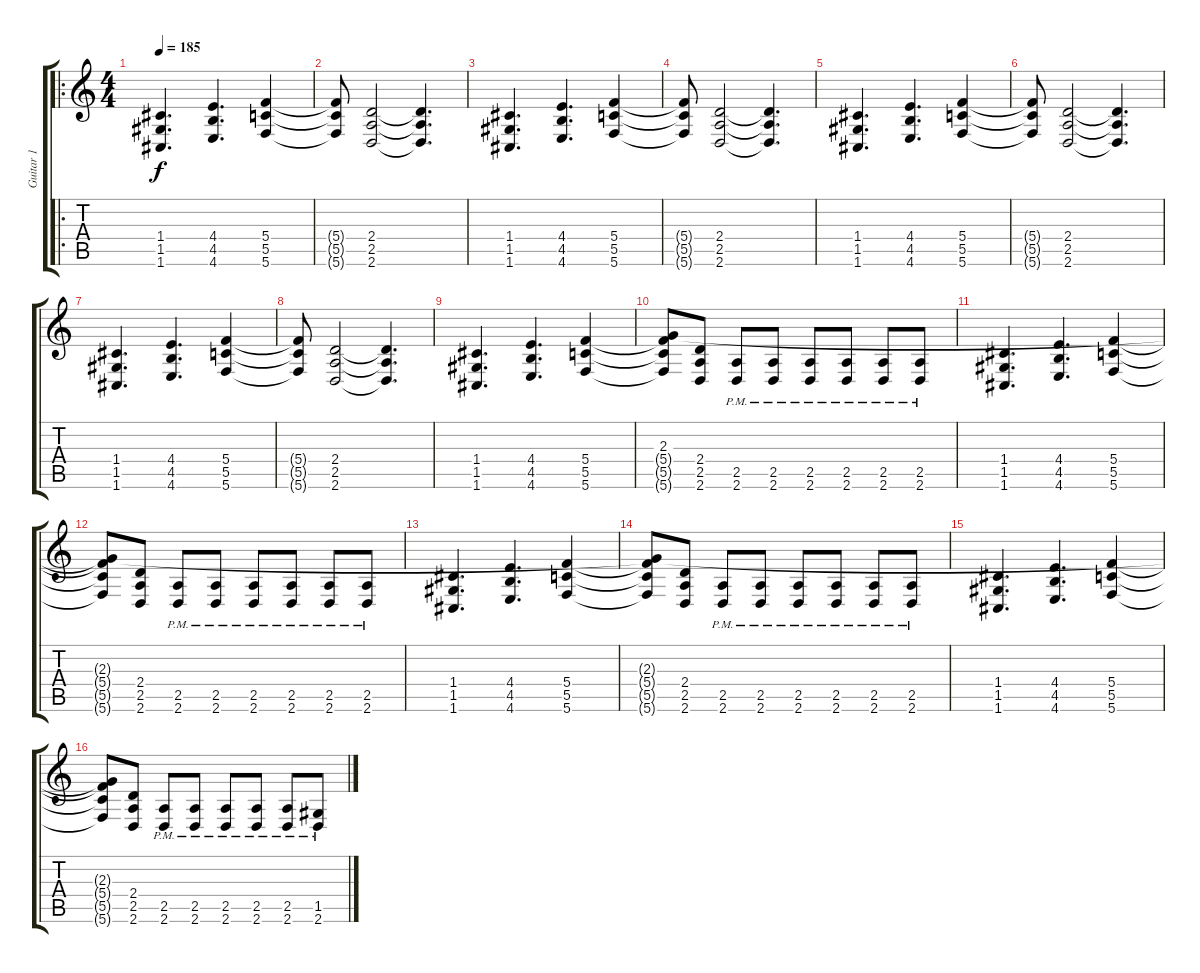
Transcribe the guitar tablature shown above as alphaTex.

\track ("Guitar 1" "Guitar 1") {instrument distortionguitar}
\staff {score tabs}
\tuning (D4 A3 F3 C3 G2 C2) {hide}
\ro
\ts (4 4)
\tempo 185
\clef g2
\ks c
(1.4 1.5 1.6).4{d dy f} (4.4 4.5 4.6).4{d} (5.4 5.5 5.6).4 |
(5.4{t} 5.5{t} 5.6{t}).8 (2.4 2.5 2.6).2 (2.4{t} 2.5{t} 2.6{t}).4{d} |
(1.4 1.5 1.6).4{d} (4.4 4.5 4.6).4{d} (5.4 5.5 5.6).4 |
(5.4{t} 5.5{t} 5.6{t}).8 (2.4 2.5 2.6).2 (2.4{t} 2.5{t} 2.6{t}).4{d} |
(1.4 1.5 1.6).4{d} (4.4 4.5 4.6).4{d} (5.4 5.5 5.6).4 |
(5.4{t} 5.5{t} 5.6{t}).8 (2.4 2.5 2.6).2 (2.4{t} 2.5{t} 2.6{t}).4{d} |
(1.4 1.5 1.6).4{d} (4.4 4.5 4.6).4{d} (5.4 5.5 5.6).4 |
(5.4{t} 5.5{t} 5.6{t}).8 (2.4 2.5 2.6).2 (2.4{t} 2.5{t} 2.6{t}).4{d} |
(1.4 1.5 1.6).4{d} (4.4 4.5 4.6).4{d} (5.4 5.5 5.6).4 |
(2.3 5.4{t} 5.5{t} 5.6{t}).8 (2.4 2.5 2.6).8 (2.5{pm} 2.6{pm}).8 (2.5{pm} 2.6{pm}).8 (2.5{pm} 2.6{pm}).8 (2.5{pm} 2.6{pm}).8 (2.5{pm} 2.6{pm}).8 (2.5{pm} 2.6{pm}).8 |
(1.4 1.5 1.6).4{d} (4.4 4.5 4.6).4{d} (5.4 5.5 5.6).4 |
(2.3{t} 5.4{t} 5.5{t} 5.6{t}).8 (2.4 2.5 2.6).8 (2.5{pm} 2.6{pm}).8 (2.5{pm} 2.6{pm}).8 (2.5{pm} 2.6{pm}).8 (2.5{pm} 2.6{pm}).8 (2.5{pm} 2.6{pm}).8 (2.5{pm} 2.6{pm}).8 |
(1.4 1.5 1.6).4{d} (4.4 4.5 4.6).4{d} (5.4 5.5 5.6).4 |
(2.3{t} 5.4{t} 5.5{t} 5.6{t}).8 (2.4 2.5 2.6).8 (2.5{pm} 2.6{pm}).8 (2.5{pm} 2.6{pm}).8 (2.5{pm} 2.6{pm}).8 (2.5{pm} 2.6{pm}).8 (2.5{pm} 2.6{pm}).8 (2.5{pm} 2.6{pm}).8 |
(1.4 1.5 1.6).4{d} (4.4 4.5 4.6).4{d} (5.4 5.5 5.6).4 |
(2.3{t} 5.4{t} 5.5{t} 5.6{t}).8 (2.4 2.5 2.6).8 (2.5{pm} 2.6{pm}).8 (2.5{pm} 2.6{pm}).8 (2.5{pm} 2.6{pm}).8 (2.5{pm} 2.6{pm}).8 (2.5{pm} 2.6{pm}).8 (1.5{pm} 2.6{pm}).8
